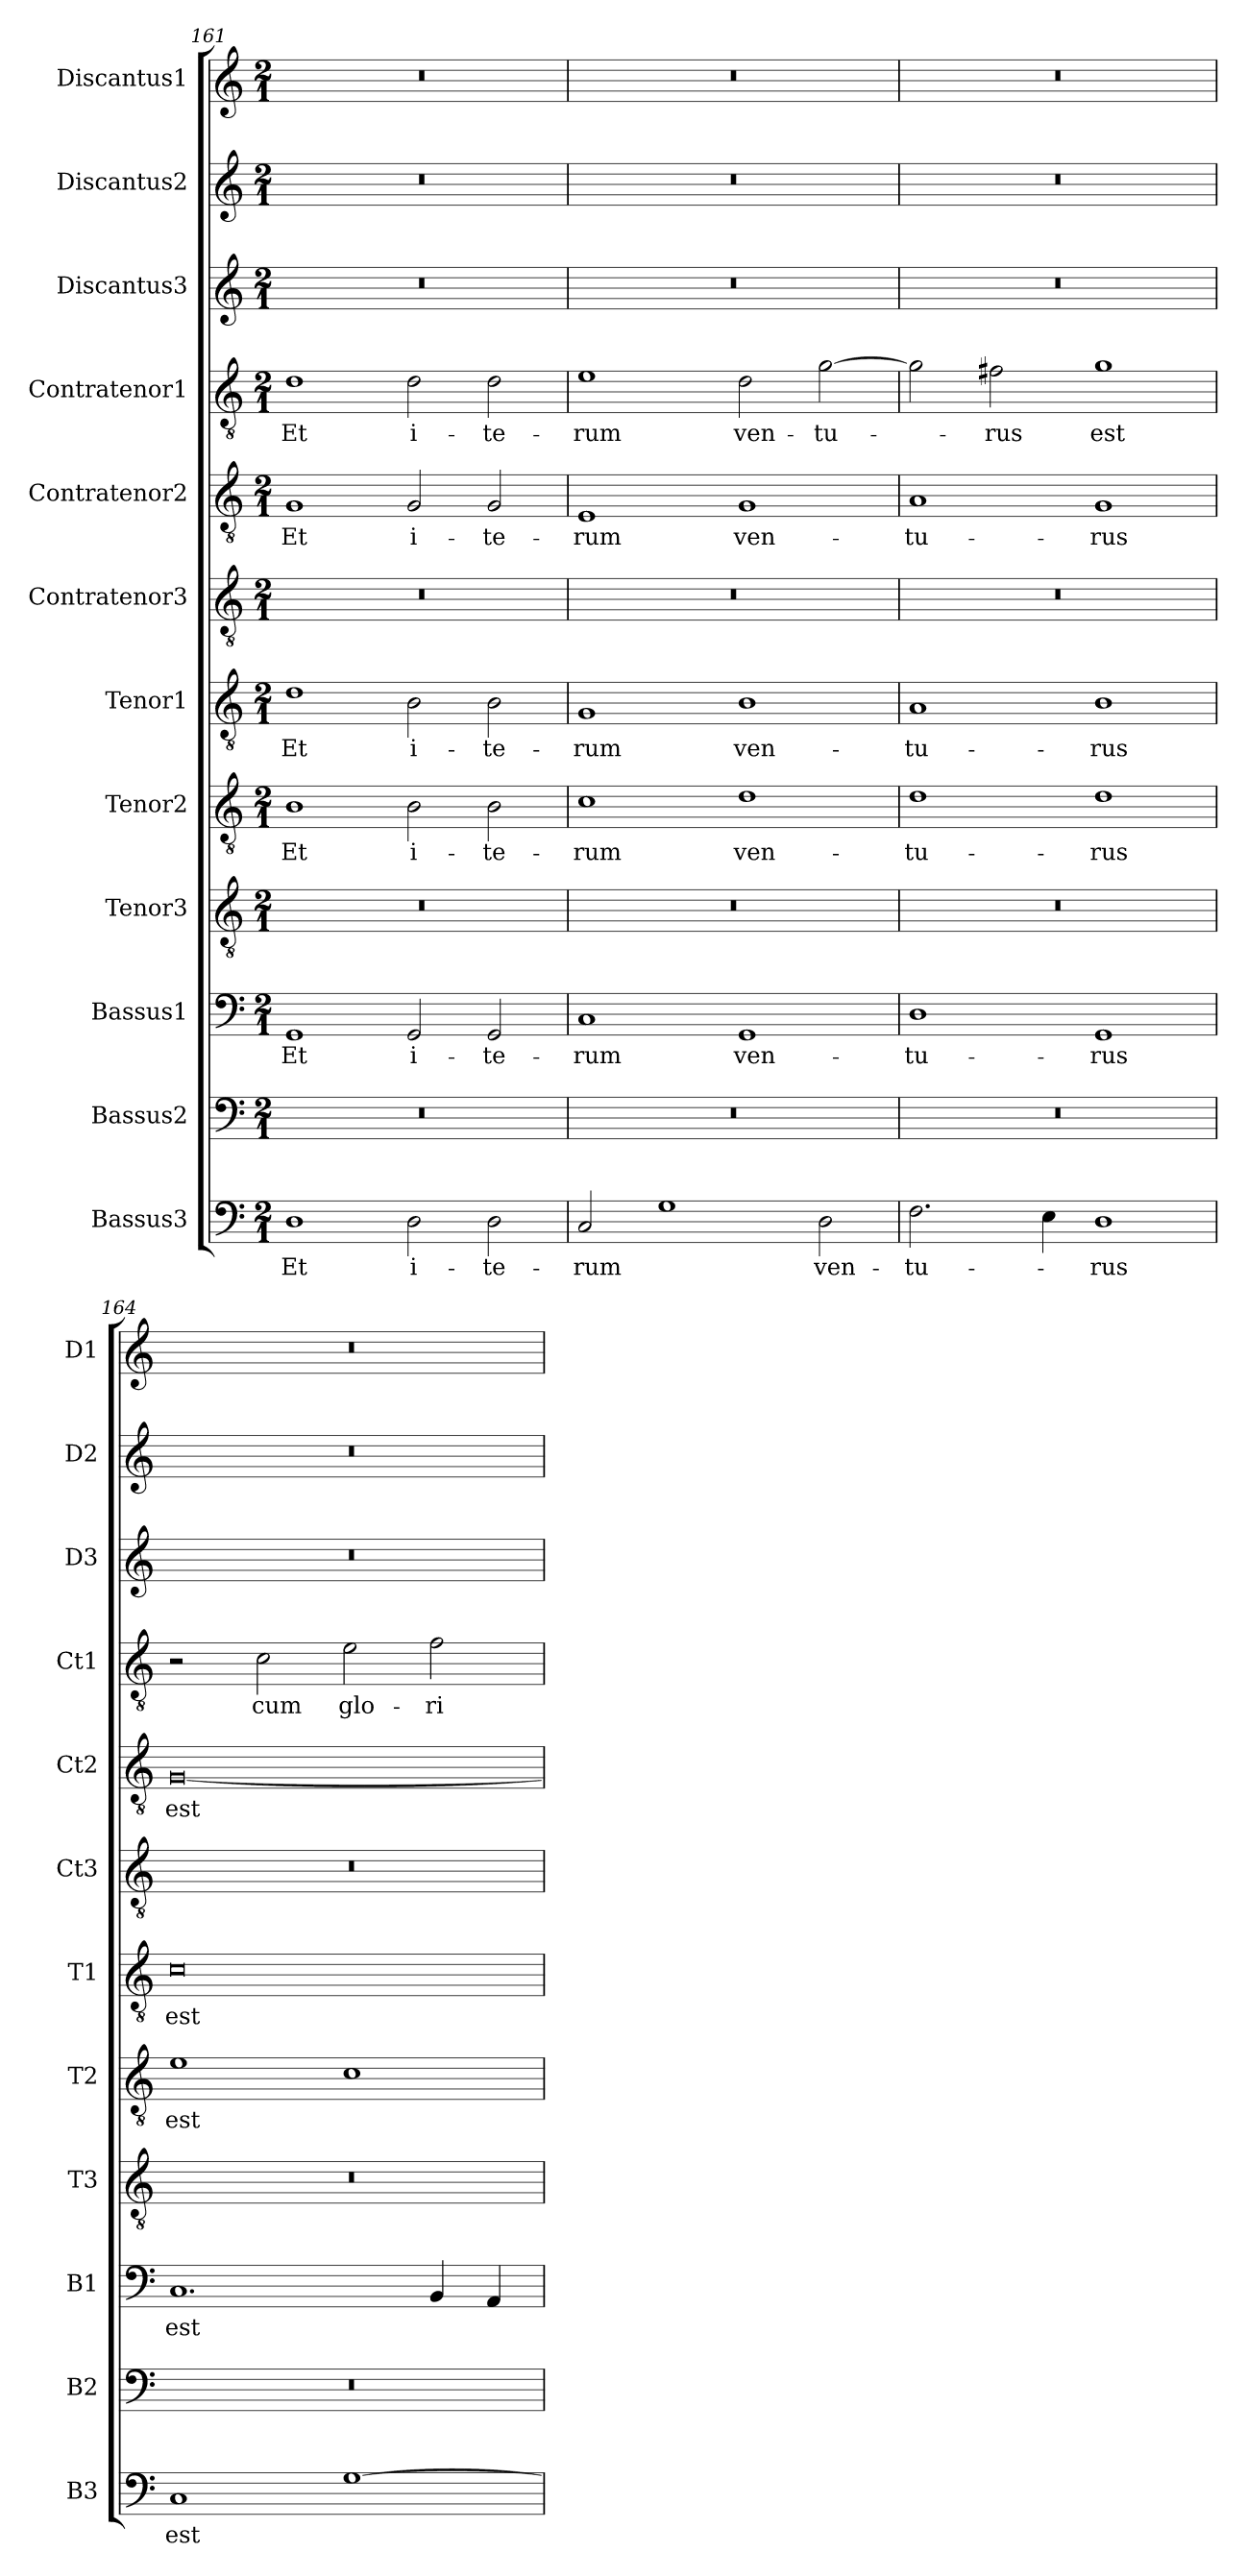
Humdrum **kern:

**kern	**text	**kern	**kern	**text	**kern	**kern	**text	**kern	**text	**kern	**kern	**text	**kern	**text	**kern	**kern	**kern
*part12	*part12	*part11	*part10	*part10	*part9	*part8	*part8	*part7	*part7	*part6	*part5	*part5	*part4	*part4	*part3	*part2	*part1
*staff12	*staff12	*staff11	*staff10	*staff10	*staff9	*staff8	*staff8	*staff7	*staff7	*staff6	*staff5	*staff5	*staff4	*staff4	*staff3	*staff2	*staff1
*I"Bassus3	*	*I"Bassus2	*I"Bassus1	*	*I"Tenor3	*I"Tenor2	*	*I"Tenor1	*	*I"Contratenor3	*I"Contratenor2	*	*I"Contratenor1	*	*I"Discantus3	*I"Discantus2	*I"Discantus1
*I'B3	*	*I'B2	*I'B1	*	*I'T3	*I'T2	*	*I'T1	*	*I'Ct3	*I'Ct2	*	*I'Ct1	*	*I'D3	*I'D2	*I'D1
*clefF4	*	*clefF4	*clefF4	*	*clefGv2	*clefGv2	*	*clefGv2	*	*clefGv2	*clefGv2	*	*clefGv2	*	*clefG2	*clefG2	*clefG2
*k[]	*	*k[]	*k[]	*	*k[]	*k[]	*	*k[]	*	*k[]	*k[]	*	*k[]	*	*k[]	*k[]	*k[]
*M2/1	*	*M2/1	*M2/1	*	*M2/1	*M2/1	*	*M2/1	*	*M2/1	*M2/1	*	*M2/1	*	*M2/1	*M2/1	*M2/1
=161	=161	=161	=161	=161	=161	=161	=161	=161	=161	=161	=161	=161	=161	=161	=161	=161	=161
1D	Et	0r	1GG	Et	0r	1B	Et	1d	Et	0r	1G	Et	1d	Et	0r	0r	0r
2D	i-	.	2GG	i-	.	2B	i-	2B	i-	.	2G	i-	2d	i-	.	.	.
2D	-te-	.	2GG	-te-	.	2B	-te-	2B	-te-	.	2G	-te-	2d	-te-	.	.	.
=162	=162	=162	=162	=162	=162	=162	=162	=162	=162	=162	=162	=162	=162	=162	=162	=162	=162
2C	-rum	0r	1C	-rum	0r	1c	-rum	1G	-rum	0r	1E	-rum	1e	-rum	0r	0r	0r
1G	.	.	.	.	.	.	.	.	.	.	.	.	.	.	.	.	.
.	.	.	1GG	ven-	.	1d	ven-	1B	ven-	.	1G	ven-	2d	ven-	.	.	.
2D	ven-	.	.	.	.	.	.	.	.	.	.	.	[2g	-tu-	.	.	.
=163	=163	=163	=163	=163	=163	=163	=163	=163	=163	=163	=163	=163	=163	=163	=163	=163	=163
2.F	-tu-	0r	1D	-tu-	0r	1d	-tu-	1A	-tu-	0r	1A	-tu-	2g]	.	0r	0r	0r
.	.	.	.	.	.	.	.	.	.	.	.	.	2f#X	-rus	.	.	.
4E	.	.	.	.	.	.	.	.	.	.	.	.	.	.	.	.	.
1D	-rus	.	1GG	-rus	.	1d	-rus	1B	-rus	.	1G	-rus	1g	est	.	.	.
=164	=164	=164	=164	=164	=164	=164	=164	=164	=164	=164	=164	=164	=164	=164	=164	=164	=164
1C	est	0r	1.C	est	0r	1e	est	0c	est	0r	[0G	est	2r	.	0r	0r	0r
.	.	.	.	.	.	.	.	.	.	.	.	.	2c	cum	.	.	.
[1G	.	.	.	.	.	1c	.	.	.	.	.	.	2e	glo-	.	.	.
.	.	.	4BB	.	.	.	.	.	.	.	.	.	2f	-ri-	.	.	.
.	.	.	4AA	.	.	.	.	.	.	.	.	.	.	.	.	.	.
=	=	=	=	=	=	=	=	=	=	=	=	=	=	=	=	=	=
*-	*-	*-	*-	*-	*-	*-	*-	*-	*-	*-	*-	*-	*-	*-	*-	*-	*-
